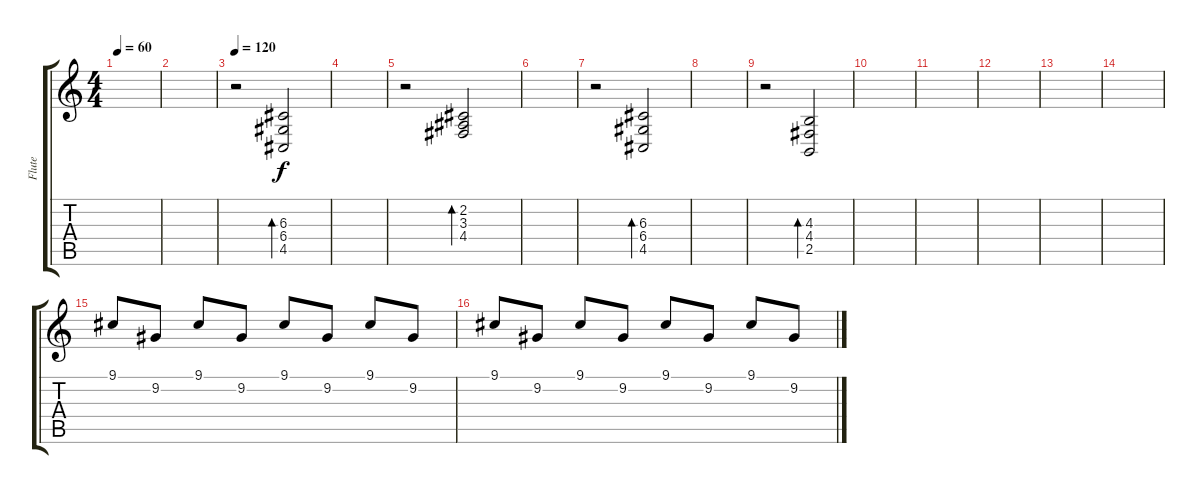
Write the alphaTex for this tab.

\track ("Flute" "Flute") {instrument flute}
\staff {score tabs}
\tuning (E4 B3 G3 D3 A2 E2) {hide}
\ts (4 4)
\tempo 60
\clef g2
\ks c
|
|
\tempo 120
r.2{volume 10 instrument electricguitarmuted} (6.3 6.4 4.5).2{bd 240} |
|
r.2 (2.2 3.3 4.4).2{bd 240} |
|
r.2 (6.3 6.4 4.5).2{bd 240} |
|
r.2 (4.3 4.4 2.5).2{bd 240} |
|
|
|
|
|
9.1.8{instrument flute} 9.2.8 9.1.8 9.2.8 9.1.8 9.2.8 9.1.8 9.2.8 |
9.1.8 9.2.8 9.1.8 9.2.8 9.1.8 9.2.8 9.1.8 9.2.8
